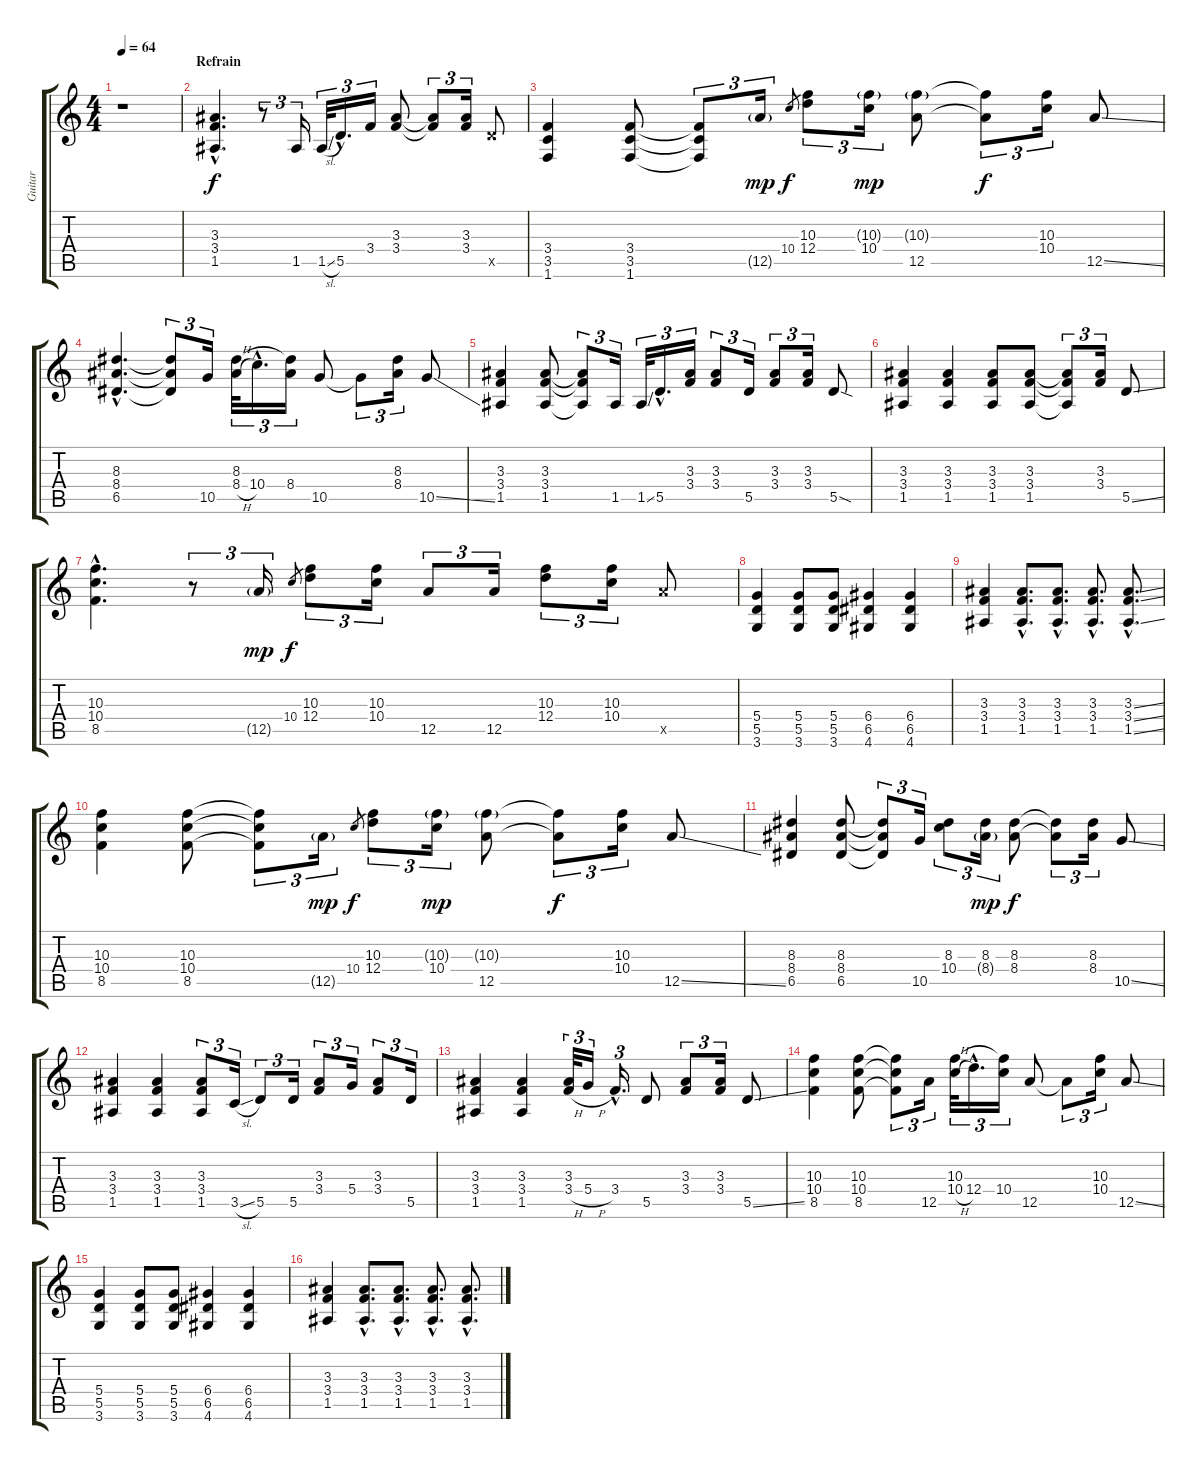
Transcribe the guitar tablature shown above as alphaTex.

\track ("Guitar" "Guitar") {instrument overdrivenguitar}
\staff {score tabs}
\tuning (E4 B3 G3 D3 A2 E2) {hide}
\ts (4 4)
\tempo 64
\clef g2
\ks c
r.1{dy f} |
\section ("" "Refrain")
(3.3{hac} 3.4{hac} 1.5{hac}).4{d} r.8{tu (3 2)} 1.5.16{tu (3 2)} 1.5{sl}.32{tu (3 2)} 5.5{hac}.16{d tu (3 2)} 3.4.16{tu (3 2)} (3.3 3.4).8 (3.3{t} 3.4{t}).8{tu (3 2)} (3.3 3.4).16{tu (3 2)} 5.5{x}.8 |
(3.4 3.5 1.6).4 (3.4 3.5 1.6).8 (3.4{t} 3.5{t} 1.6{t}).8{tu (3 2)} 12.5{g}.16{tu (3 2) dy mp} 10.4.8{gr dy f} (10.3 12.4).8{tu (3 2)} (10.3{g} 10.4).16{tu (3 2) dy mp} (10.3{g} 12.5).8 (10.3{t} 12.5{t}).8{tu (3 2) dy f} (10.3 10.4).16{tu (3 2)} 12.5{ss}.8 |
(8.3{hac} 8.4{hac} 6.5{hac}).4{d} (8.3{t} 8.4{t} 6.5{t}).8{tu (3 2)} 10.5.16{tu (3 2)} (8.3 8.4{h}).32{tu (3 2)} 10.4{hac}.16{d tu (3 2)} (8.3{t} 8.4).16{tu (3 2)} 10.5.8 10.5{t}.8{tu (3 2)} (8.3 8.4).16{tu (3 2)} 10.5{ss}.8 |
(3.3 3.4 1.5).4 (3.3 3.4 1.5).8 (3.3{t} 3.4{t} 1.5{t}).8{tu (3 2)} 1.5.16{tu (3 2)} 1.5{ss}.32{tu (3 2)} 5.5{hac}.16{d tu (3 2)} (3.3 3.4).16{tu (3 2)} (3.3 3.4).8{tu (3 2)} 5.5.16{tu (3 2)} (3.3 3.4).8{tu (3 2)} (3.3 3.4).16{tu (3 2)} 5.5{sod}.8 |
(3.3 3.4 1.5).4 (3.3 3.4 1.5).4 (3.3 3.4 1.5).8 (3.3 3.4 1.5).8 (3.3{t} 3.4{t} 1.5{t}).8{tu (3 2)} (3.3 3.4).16{tu (3 2)} 5.5{ss}.8 |
(10.3{hac} 10.4{hac} 8.5{hac}).4{d} r.8{tu (3 2)} 12.5{g}.16{tu (3 2) dy mp} 10.4.8{gr dy f} (10.3 12.4).8{tu (3 2)} (10.3 10.4).16{tu (3 2)} 12.5.8{tu (3 2)} 12.5.16{tu (3 2)} (10.3 12.4).8{tu (3 2)} (10.3 10.4).16{tu (3 2)} 12.5{x}.8 |
(5.4 5.5 3.6).4 (5.4 5.5 3.6).8 (5.4 5.5 3.6).8 (6.4 6.5 4.6).4 (6.4 6.5 4.6).4 |
(3.3 3.4 1.5).4 (3.3{hac} 3.4{hac} 1.5{hac}).8{d} (3.3{hac} 3.4{hac} 1.5{hac}).8{d} (3.3{hac} 3.4{hac} 1.5{hac}).8{d} (3.3{ss hac} 3.4{ss hac} 1.5{ss hac}).8{d} |
(10.3 10.4 8.5).4 (10.3 10.4 8.5).8 (10.3{t} 10.4{t} 8.5{t}).8{tu (3 2)} 12.5{g}.16{tu (3 2) dy mp} 10.4.8{gr dy f} (10.3 12.4).8{tu (3 2)} (10.3{g} 10.4).16{tu (3 2) dy mp} (10.3{g} 12.5).8 (10.3{t} 12.5{t}).8{tu (3 2) dy f} (10.3 10.4).16{tu (3 2)} 12.5{ss}.8 |
(8.3 8.4 6.5).4 (8.3 8.4 6.5).8 (8.3{t} 8.4{t} 6.5{t}).8{tu (3 2)} 10.5.16{tu (3 2)} (8.3 10.4).8{tu (3 2)} (8.3 8.4{g}).16{tu (3 2) dy mp} (8.3 8.4).8{dy f} (8.3{t} 8.4{t}).8{tu (3 2)} (8.3 8.4).16{tu (3 2)} 10.5{ss}.8 |
(3.3 3.4 1.5).4 (3.3 3.4 1.5).4 (3.3 3.4 1.5).8{tu (3 2)} 3.5{sl}.16{tu (3 2)} 5.5.8{tu (3 2)} 5.5.16{tu (3 2)} (3.3 3.4).8{tu (3 2)} 5.4.16{tu (3 2)} (3.3 3.4).8{tu (3 2)} 5.5.16{tu (3 2)} |
(3.3 3.4 1.5).4 (3.3 3.4 1.5).4 (3.3 3.4{h}).32{tu (3 2)} 5.4{h}.16{tu (3 2)} 3.4{hac}.16{d tu (3 2)} 5.5.8 (3.3 3.4).8{tu (3 2)} (3.3 3.4).16{tu (3 2)} 5.5{ss}.8 |
(10.3 10.4 8.5).4 (10.3 10.4 8.5).8 (10.3{t} 10.4{t} 8.5{t}).8{tu (3 2)} 12.5.16{tu (3 2)} (10.3 10.4{h}).32{tu (3 2)} 12.4{hac}.16{d tu (3 2)} (10.3{t} 10.4).16{tu (3 2)} 12.5.8 12.5{t}.8{tu (3 2)} (10.3 10.4).16{tu (3 2)} 12.5{ss}.8 |
(5.4 5.5 3.6).4 (5.4 5.5 3.6).8 (5.4 5.5 3.6).8 (6.4 6.5 4.6).4 (6.4 6.5 4.6).4 |
(3.3 3.4 1.5).4 (3.3{hac} 3.4{hac} 1.5{hac}).8{d} (3.3{hac} 3.4{hac} 1.5{hac}).8{d} (3.3{hac} 3.4{hac} 1.5{hac}).8{d} (3.3{hac} 3.4{hac} 1.5{hac}).8{d}
